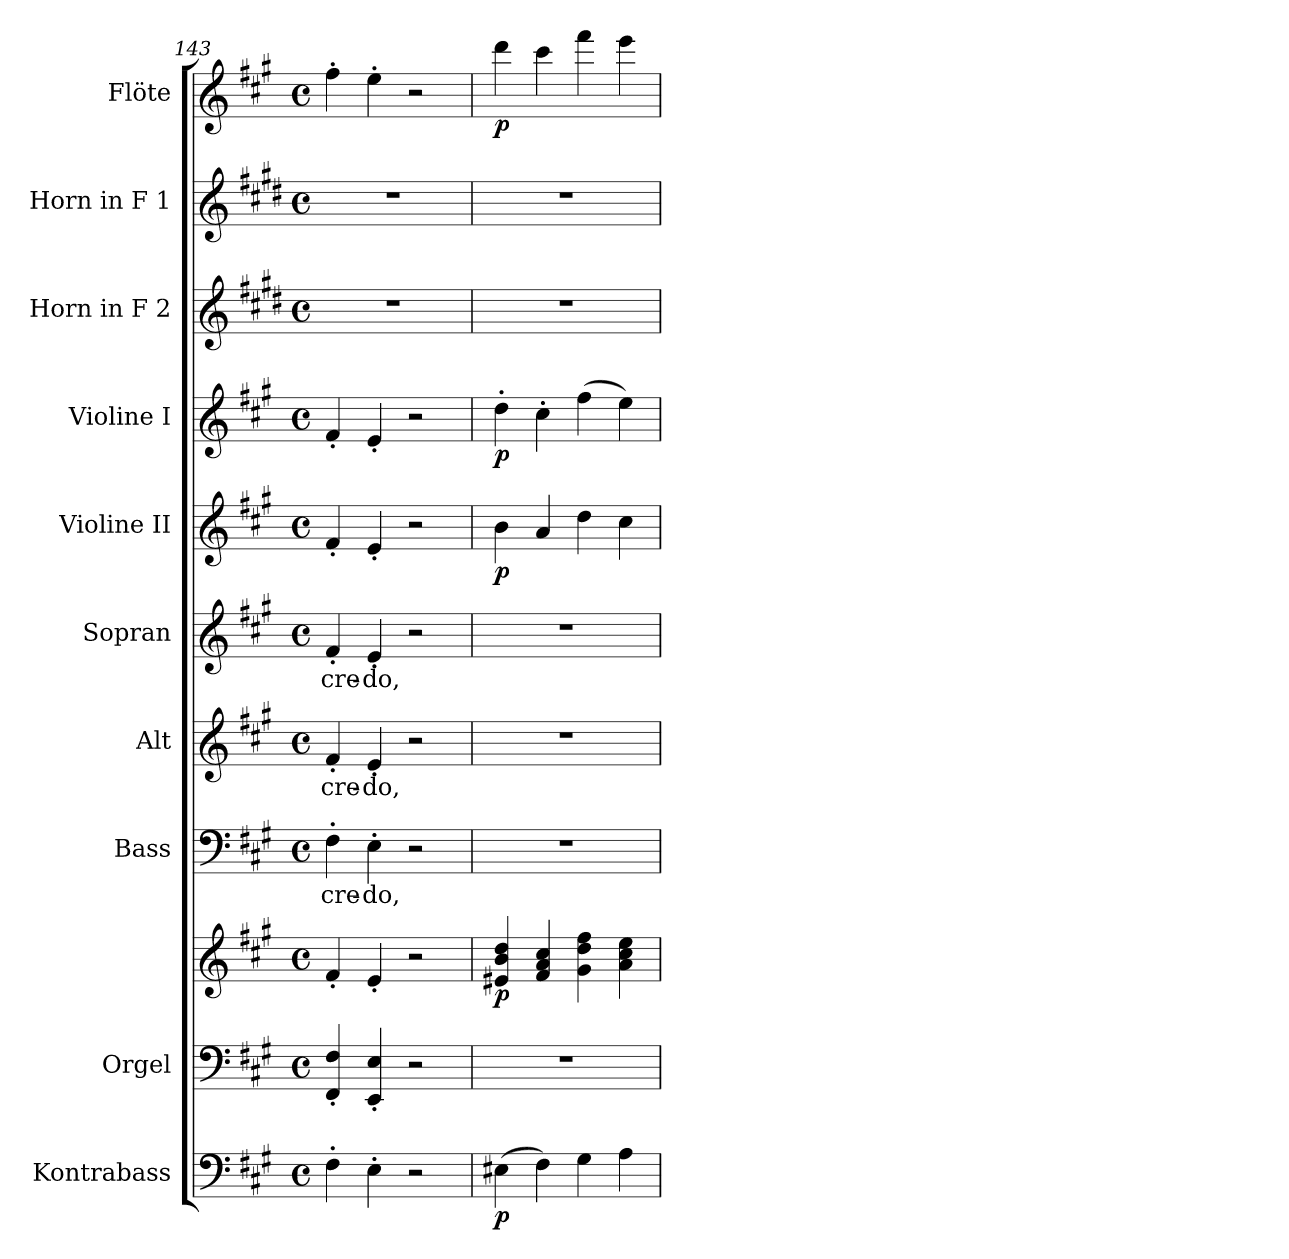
**kern	**dynam	**kern	**kern	**dynam	**kern	**text	**kern	**text	**kern	**text	**kern	**dynam	**kern	**dynam	**kern	**kern	**kern	**dynam
*part10	*part10	*part9	*part9	*part9	*part8	*part8	*part7	*part7	*part6	*part6	*part5	*part5	*part4	*part4	*part3	*part2	*part1	*part1
*staff11	*staff11	*staff10	*staff9	*staff9/10	*staff8	*staff8	*staff7	*staff7	*staff6	*staff6	*staff5	*staff5	*staff4	*staff4	*staff3	*staff2	*staff1	*staff1
*I"Kontrabass	*	*I"Orgel	*	*	*I"Bass	*	*I"Alt	*	*I"Sopran	*	*I"Violine II	*	*I"Violine I	*	*I"Horn in F 2	*I"Horn in F 1	*I"Flöte	*
*I'Kb.	*	*I'Org.	*	*	*I'B.	*	*I'A.	*	*I'S.	*	*I'Vl. II	*	*I'Vl. I	*	*	*	*I'Fl.	*
*clefF4	*	*clefF4	*clefG2	*	*clefF4	*	*clefG2	*	*clefG2	*	*clefG2	*	*clefG2	*	*clefG2	*clefG2	*clefG2	*
*ITrd7c12	*	*	*	*	*	*	*	*	*	*	*	*	*	*	*ITrd4c7	*ITrd4c7	*	*
*k[f#c#g#]	*	*k[f#c#g#]	*k[f#c#g#]	*	*k[f#c#g#]	*	*k[f#c#g#]	*	*k[f#c#g#]	*	*k[f#c#g#]	*	*k[f#c#g#]	*	*k[f#c#g#]	*k[f#c#g#]	*k[f#c#g#]	*
*A:	*	*A:	*A:	*	*A:	*	*A:	*	*A:	*	*A:	*	*A:	*	*A:	*A:	*A:	*
*M4/4	*	*M4/4	*M4/4	*	*M4/4	*	*M4/4	*	*M4/4	*	*M4/4	*	*M4/4	*	*M4/4	*M4/4	*M4/4	*
*met(c)	*	*met(c)	*met(c)	*	*met(c)	*	*met(c)	*	*met(c)	*	*met(c)	*	*met(c)	*	*met(c)	*met(c)	*met(c)	*
=143	=143	=143	=143	=143	=143	=143	=143	=143	=143	=143	=143	=143	=143	=143	=143	=143	=143	=143
!	!	!	!	!	!	!LO:LY:b	!	!LO:LY:b	!	!LO:LY:b	!	!	!	!	!	!	!	!
4FF#'>\	.	4FF#/'< 4F#/'<	4f#'</	.	4F#'>\	cre-	4f#'</	cre-	4f#'</	cre-	4f#'</	.	4f#'</	.	1r	1r	4ff#'>\	.
!	!	!	!	!	!	!LO:LY:b	!	!LO:LY:b	!	!LO:LY:b	!	!	!	!	!	!	!	!
4EE'>\	.	4EE/'< 4E/'<	4e'</	.	4E'>\	-do,	4e'</	-do,	4e'</	-do,	4e'</	.	4e'</	.	.	.	4ee'>\	.
2r	.	2r	2r	.	2r	.	2r	.	2r	.	2r	.	2r	.	.	.	2r	.
=144	=144	=144	=144	=144	=144	=144	=144	=144	=144	=144	=144	=144	=144	=144	=144	=144	=144	=144
!	!LO:DY:b	!	!	!LO:DY:b	!	!	!	!	!	!	!	!LO:DY:b	!	!LO:DY:b	!	!	!	!LO:DY:b
(>4EE#X\	p	1r	4e#X/ 4b/ 4dd/	p	1r	.	1r	.	1r	.	4b\	p	4dd'>\	p	1r	1r	4ddd\	p
4FF#\)	.	.	4f#/ 4a/ 4cc#/	.	.	.	.	.	.	.	4a/	.	4cc#'>\	.	.	.	4ccc#\	.
4GG#\	.	.	4g#\ 4dd\ 4ff#\	.	.	.	.	.	.	.	4dd\	.	(>4ff#\	.	.	.	4fff#\	.
4AA\	.	.	4a\ 4cc#\ 4ee\	.	.	.	.	.	.	.	4cc#\	.	4ee\)	.	.	.	4eee\	.
=	=	=	=	=	=	=	=	=	=	=	=	=	=	=	=	=	=	=
*-	*-	*-	*-	*-	*-	*-	*-	*-	*-	*-	*-	*-	*-	*-	*-	*-	*-	*-
